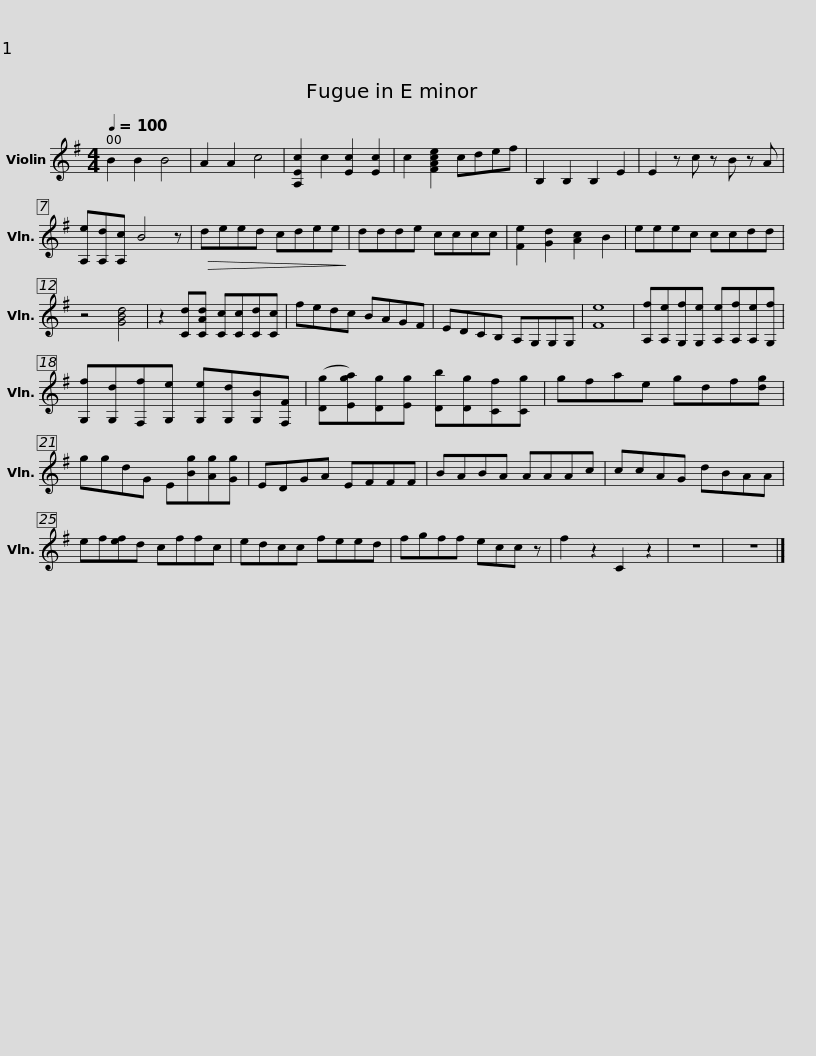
X:1
L:1/8
Q:1/4=100
M:4/4
I:linebreak $
K:G
V:1 treble
V:1
 B2 B2 B4 | A2 A2 c4 | [A,Ec]2 c2 [Ec]2 [Ec]2 | c2 [FAce]2 cdef | B,2 B,2 B,2 E2 | %5
 E2 z c z B z A | [A,e][A,d][A,c] B4 z |$!>(! deed cdee!>)! | ddde cccc | [Fe]2 [Gd]2 [Ac]2 B2 | %10
 eeec ccdd | z4 [GBd]4 | z2 [Cd][CAd] [Cc][Cc][Cd][Cc] |$ fedc BAGF | EDCB, A,G,G,G, | %15
 [Fe]8 | [A,f][A,e][G,f][G,e] [A,e][A,f][A,e][G,f] | [G,f][G,d][F,f][G,e] [G,e][G,d][G,B][F,F] |$ ([Dg][Ega])[Dg][Eg] [Db][Dg][Cf][Cg] | gfae gdf[dg] | %20
 ggdG E[Bg][Ag][Gg] | EDGA EFFF | BABA AAAc |$ ccAG dBAA | ef[ef]d cffc | %25
 edcc feed | fgff ecc z | f2 z2 C2 z2 | z8 | z8 |] %30
